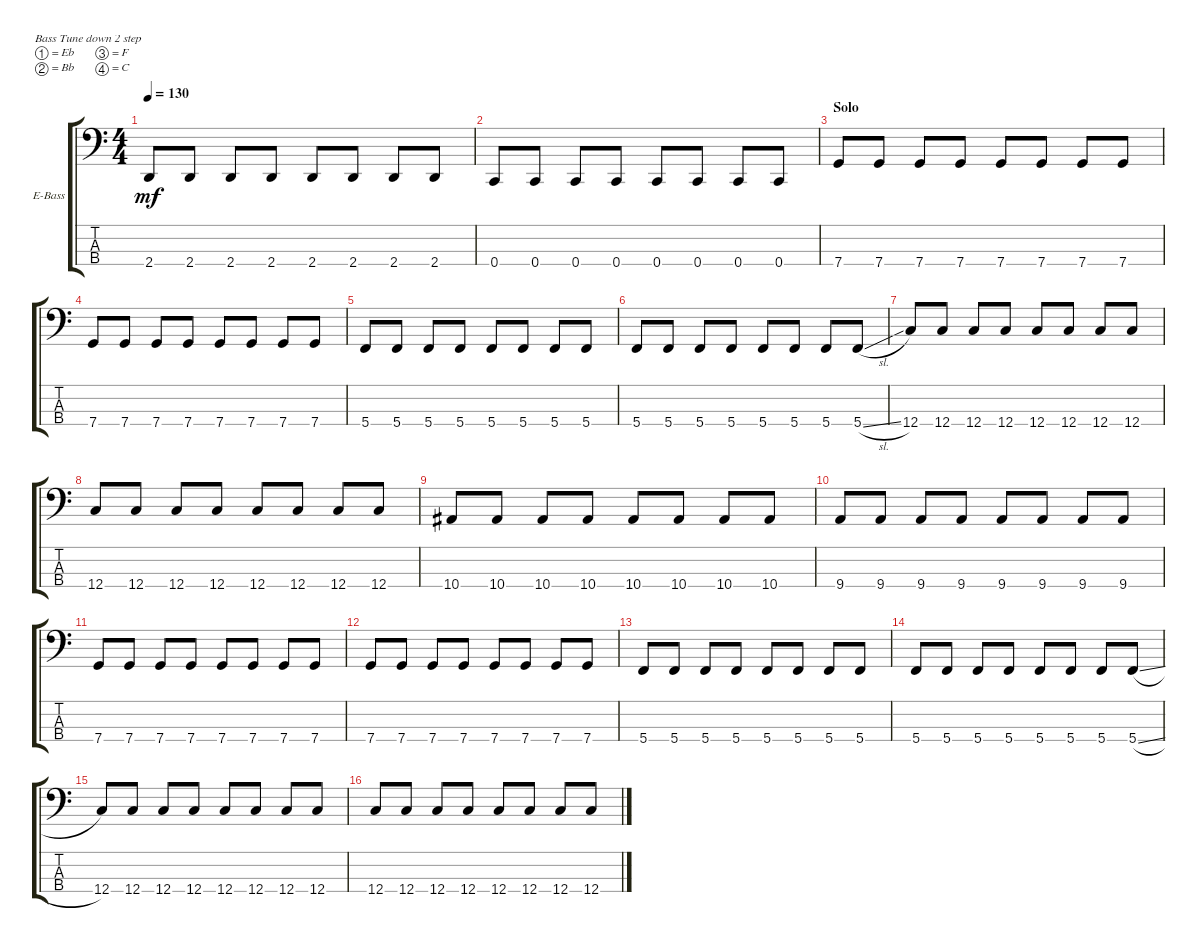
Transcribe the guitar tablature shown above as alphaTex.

\defaultSystemsLayout 4
\bracketExtendMode groupsimilarinstruments
\firstSystemTrackNameOrientation horizontal
\otherSystemsTrackNameOrientation horizontal
\track ("Electric Bass" "E-Bass") {instrument electricbassfinger}
\staff {score tabs}
\tuning (Eb2 Bb1 F1 C1)
\ts (4 4)
\tempo 130
\clef f4
\ks c
2.4.8{dy mf} 2.4.8 2.4.8 2.4.8 2.4.8 2.4.8 2.4.8 2.4.8 |
0.4.8 0.4.8 0.4.8 0.4.8 0.4.8 0.4.8 0.4.8 0.4.8 |
\section ("" "Solo")
7.4.8 7.4.8 7.4.8 7.4.8 7.4.8 7.4.8 7.4.8 7.4.8 |
7.4.8 7.4.8 7.4.8 7.4.8 7.4.8 7.4.8 7.4.8 7.4.8 |
5.4.8 5.4.8 5.4.8 5.4.8 5.4.8 5.4.8 5.4.8 5.4.8 |
5.4.8 5.4.8 5.4.8 5.4.8 5.4.8 5.4.8 5.4.8 5.4{sl}.8 |
12.4.8 12.4.8 12.4.8 12.4.8 12.4.8 12.4.8 12.4.8 12.4.8 |
12.4.8 12.4.8 12.4.8 12.4.8 12.4.8 12.4.8 12.4.8 12.4.8 |
10.4.8 10.4.8 10.4.8 10.4.8 10.4.8 10.4.8 10.4.8 10.4.8 |
9.4.8 9.4.8 9.4.8 9.4.8 9.4.8 9.4.8 9.4.8 9.4.8 |
7.4.8 7.4.8 7.4.8 7.4.8 7.4.8 7.4.8 7.4.8 7.4.8 |
7.4.8 7.4.8 7.4.8 7.4.8 7.4.8 7.4.8 7.4.8 7.4.8 |
5.4.8 5.4.8 5.4.8 5.4.8 5.4.8 5.4.8 5.4.8 5.4.8 |
5.4.8 5.4.8 5.4.8 5.4.8 5.4.8 5.4.8 5.4.8 5.4{sl}.8 |
12.4.8 12.4.8 12.4.8 12.4.8 12.4.8 12.4.8 12.4.8 12.4.8 |
12.4.8 12.4.8 12.4.8 12.4.8 12.4.8 12.4.8 12.4.8 12.4.8
